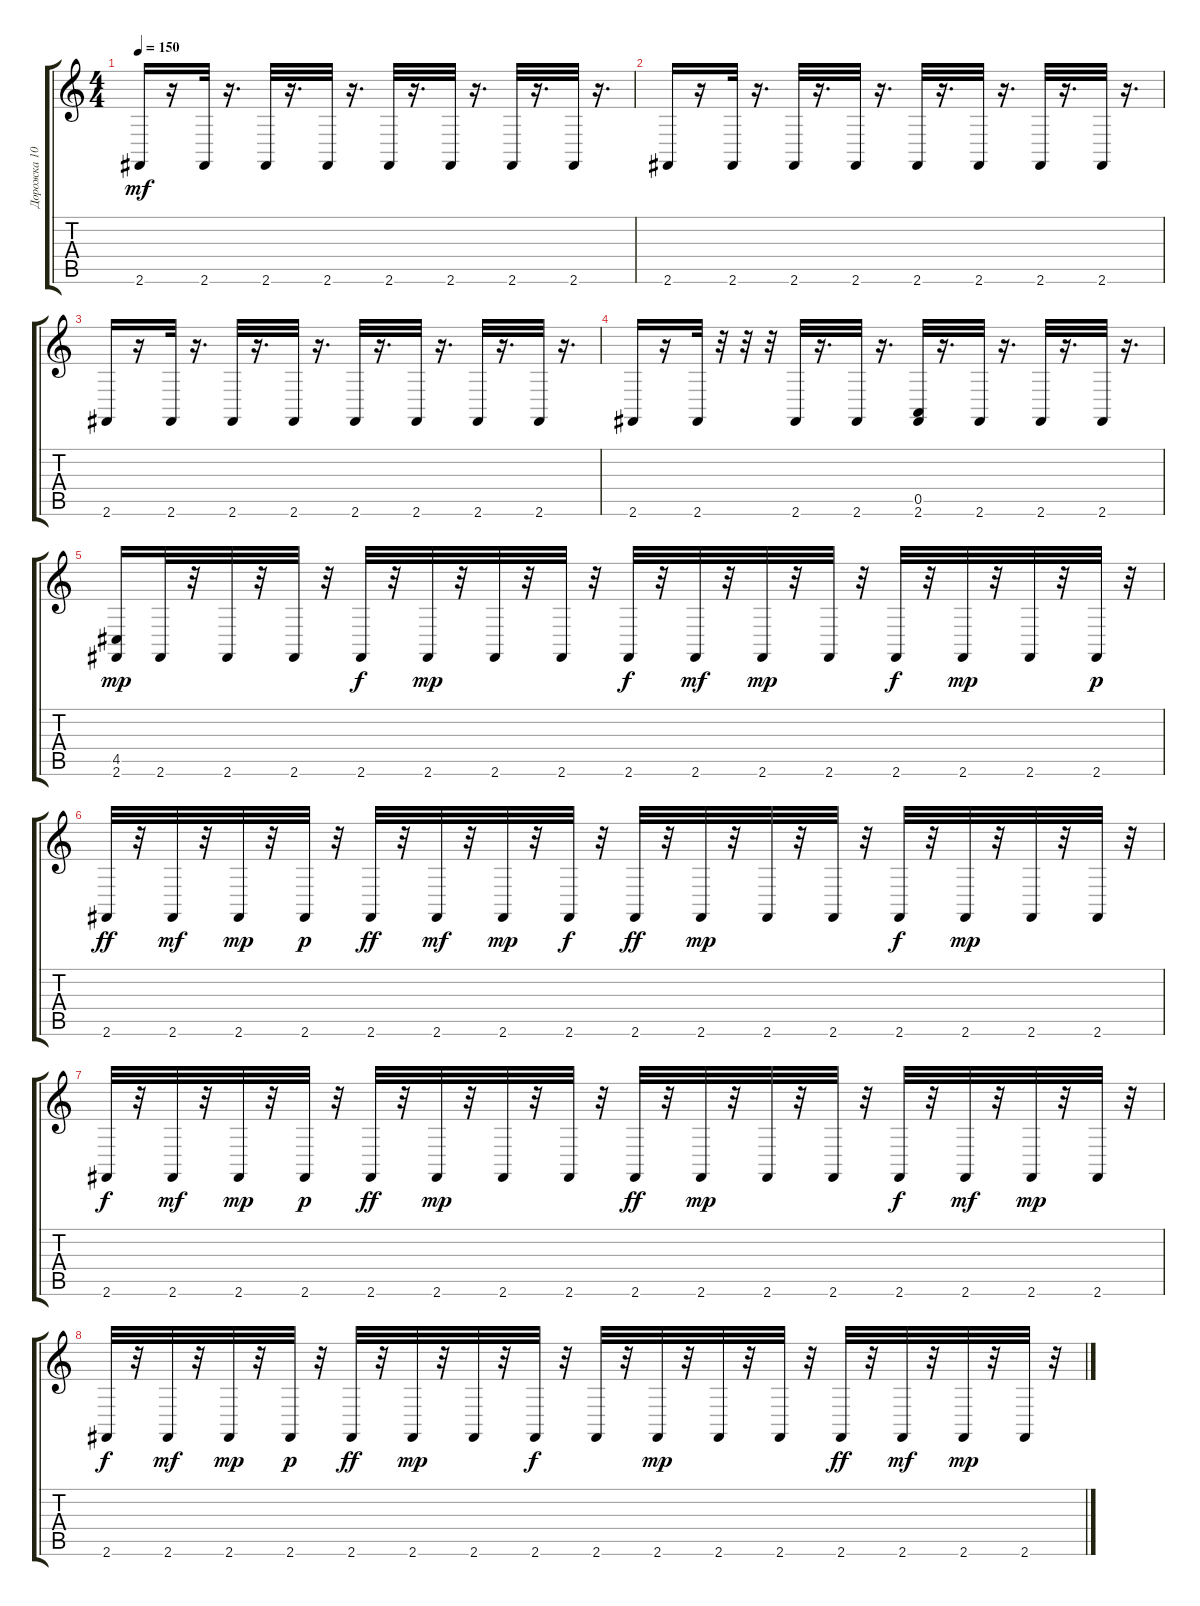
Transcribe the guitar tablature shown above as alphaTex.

\track ("Дорожка 10" "Дорожка 10") {instrument acousticgrandpiano}
\staff {score tabs}
\tuning (E4 B3 G3 D3 A2 E2) {hide}
\ts (4 4)
\tempo 150
\clef g2
\ks c
2.6.16{dy mf} r.16 2.6.32 r.16{d} 2.6.32 r.16{d} 2.6.32 r.16{d} 2.6.32 r.16{d} 2.6.32 r.16{d} 2.6.32 r.16{d} 2.6.32 r.16{d} |
2.6.16 r.16 2.6.32 r.16{d} 2.6.32 r.16{d} 2.6.32 r.16{d} 2.6.32 r.16{d} 2.6.32 r.16{d} 2.6.32 r.16{d} 2.6.32 r.16{d} |
2.6.16 r.16 2.6.32 r.16{d} 2.6.32 r.16{d} 2.6.32 r.16{d} 2.6.32 r.16{d} 2.6.32 r.16{d} 2.6.32 r.16{d} 2.6.32 r.16{d} |
2.6.16 r.16 2.6.32 r.32 r.32 r.32 2.6.32 r.16{d} 2.6.32 r.16{d} (0.5 2.6).32 r.16{d} 2.6.32 r.16{d} 2.6.32 r.16{d} 2.6.32 r.16{d} |
(4.5 2.6).16{dy mp} 2.6.32 r.32 2.6.32 r.32 2.6.32 r.32 2.6.32{dy f} r.32 2.6.32{dy mp} r.32 2.6.32 r.32 2.6.32 r.32 2.6.32{dy f} r.32 2.6.32{dy mf} r.32 2.6.32{dy mp} r.32 2.6.32 r.32 2.6.32{dy f} r.32 2.6.32{dy mp} r.32 2.6.32 r.32 2.6.32{dy p} r.32 |
2.6.32{dy ff} r.32 2.6.32{dy mf} r.32 2.6.32{dy mp} r.32 2.6.32{dy p} r.32 2.6.32{dy ff} r.32 2.6.32{dy mf} r.32 2.6.32{dy mp} r.32 2.6.32{dy f} r.32 2.6.32{dy ff} r.32 2.6.32{dy mp} r.32 2.6.32 r.32 2.6.32 r.32 2.6.32{dy f} r.32 2.6.32{dy mp} r.32 2.6.32 r.32 2.6.32 r.32 |
2.6.32{dy f} r.32 2.6.32{dy mf} r.32 2.6.32{dy mp} r.32 2.6.32{dy p} r.32 2.6.32{dy ff} r.32 2.6.32{dy mp} r.32 2.6.32 r.32 2.6.32 r.32 2.6.32{dy ff} r.32 2.6.32{dy mp} r.32 2.6.32 r.32 2.6.32 r.32 2.6.32{dy f} r.32 2.6.32{dy mf} r.32 2.6.32{dy mp} r.32 2.6.32 r.32 |
2.6.32{dy f} r.32 2.6.32{dy mf} r.32 2.6.32{dy mp} r.32 2.6.32{dy p} r.32 2.6.32{dy ff} r.32 2.6.32{dy mp} r.32 2.6.32 r.32 2.6.32{dy f} r.32 2.6.32 r.32 2.6.32{dy mp} r.32 2.6.32 r.32 2.6.32 r.32 2.6.32{dy ff} r.32 2.6.32{dy mf} r.32 2.6.32{dy mp} r.32 2.6.32 r.32
